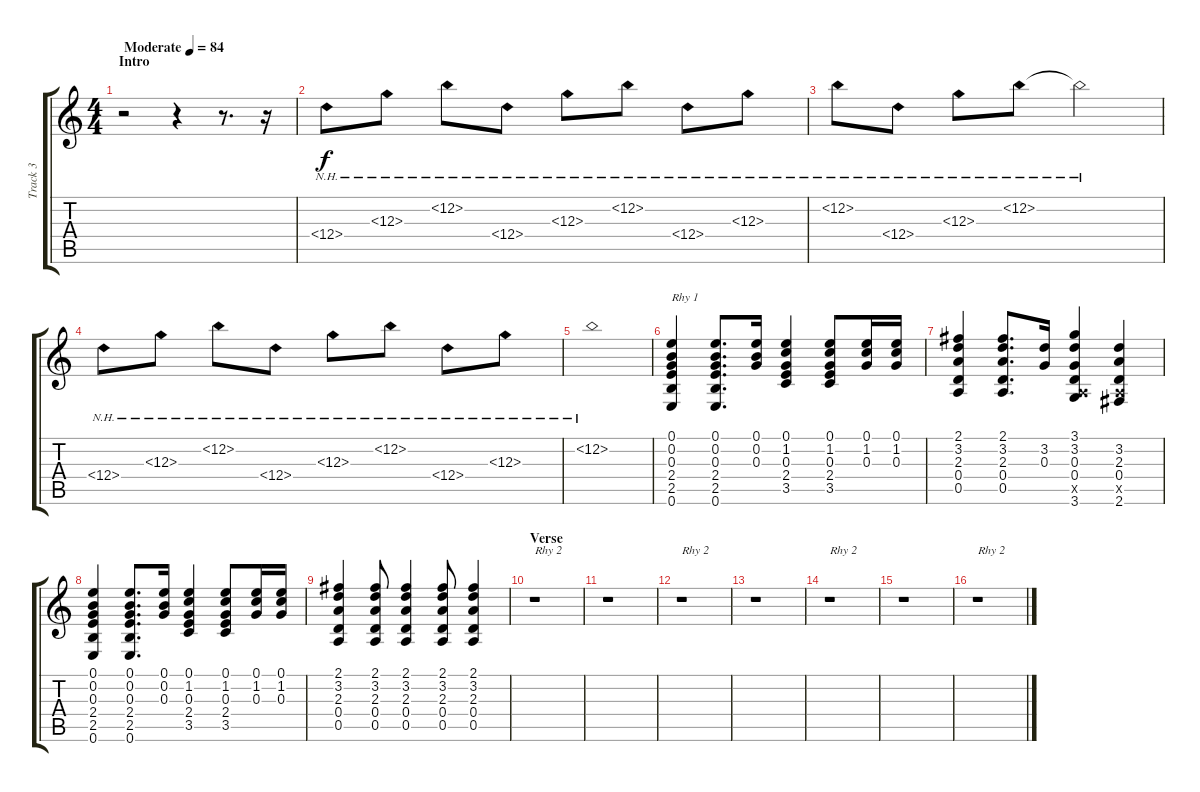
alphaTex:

\track ("Track 3" "Track 3") {instrument overdrivenguitar}
\staff {score tabs}
\tuning (E4 B3 G3 D3 A2 E2) {hide}
\ts (4 4)
\section ("" "Intro")
\tempo (84 "Moderate")
\clef g2
\ks c
r.2{dy f instrument overdrivenguitar} r.4 r.8{d} r.16 |
12.4{nh}.8 12.3{nh}.8 12.2{nh}.8 12.4{nh}.8 12.3{nh}.8 12.2{nh}.8 12.4{nh}.8 12.3{nh}.8 |
12.2{nh}.8 12.4{nh}.8 12.3{nh}.8 12.2{nh}.8 12.2{nh t}.2 |
12.4{nh}.8 12.3{nh}.8 12.2{nh}.8 12.4{nh}.8 12.3{nh}.8 12.2{nh}.8 12.4{nh}.8 12.3{nh}.8 |
12.2{nh}.1 |
(0.1 0.2 0.3 2.4 2.5 0.6).4{txt "Rhy 1"} (0.1 0.2 0.3 2.4 2.5 0.6).8{d} (0.1 0.2 0.3).16 (0.1 1.2 0.3 2.4 3.5).4 (0.1 1.2 0.3 2.4 3.5).8 (0.1 1.2 0.3).16 (0.1 1.2 0.3).16 |
(2.1 3.2 2.3 0.4 0.5).4 (2.1 3.2 2.3 0.4 0.5).8{d} (3.2 0.3).16 (3.1 3.2 0.3 0.4 0.5{x} 3.6).4 (3.2 2.3 0.4 0.5{x} 2.6).4 |
(0.1 0.2 0.3 2.4 2.5 0.6).4 (0.1 0.2 0.3 2.4 2.5 0.6).8{d} (0.1 0.2 0.3).16 (0.1 1.2 0.3 2.4 3.5).4 (0.1 1.2 0.3 2.4 3.5).8 (0.1 1.2 0.3).16 (0.1 1.2 0.3).16 |
(2.1 3.2 2.3 0.4 0.5).4 (2.1 3.2 2.3 0.4 0.5).8 (2.1 3.2 2.3 0.4 0.5).4 (2.1 3.2 2.3 0.4 0.5).8 (2.1 3.2 2.3 0.4 0.5).4 |
\section ("" "Verse")
r.1{txt "Rhy 2"} |
r.1 |
r.1{txt "Rhy 2"} |
r.1 |
r.1{txt "Rhy 2"} |
r.1 |
r.1{txt "Rhy 2"}
